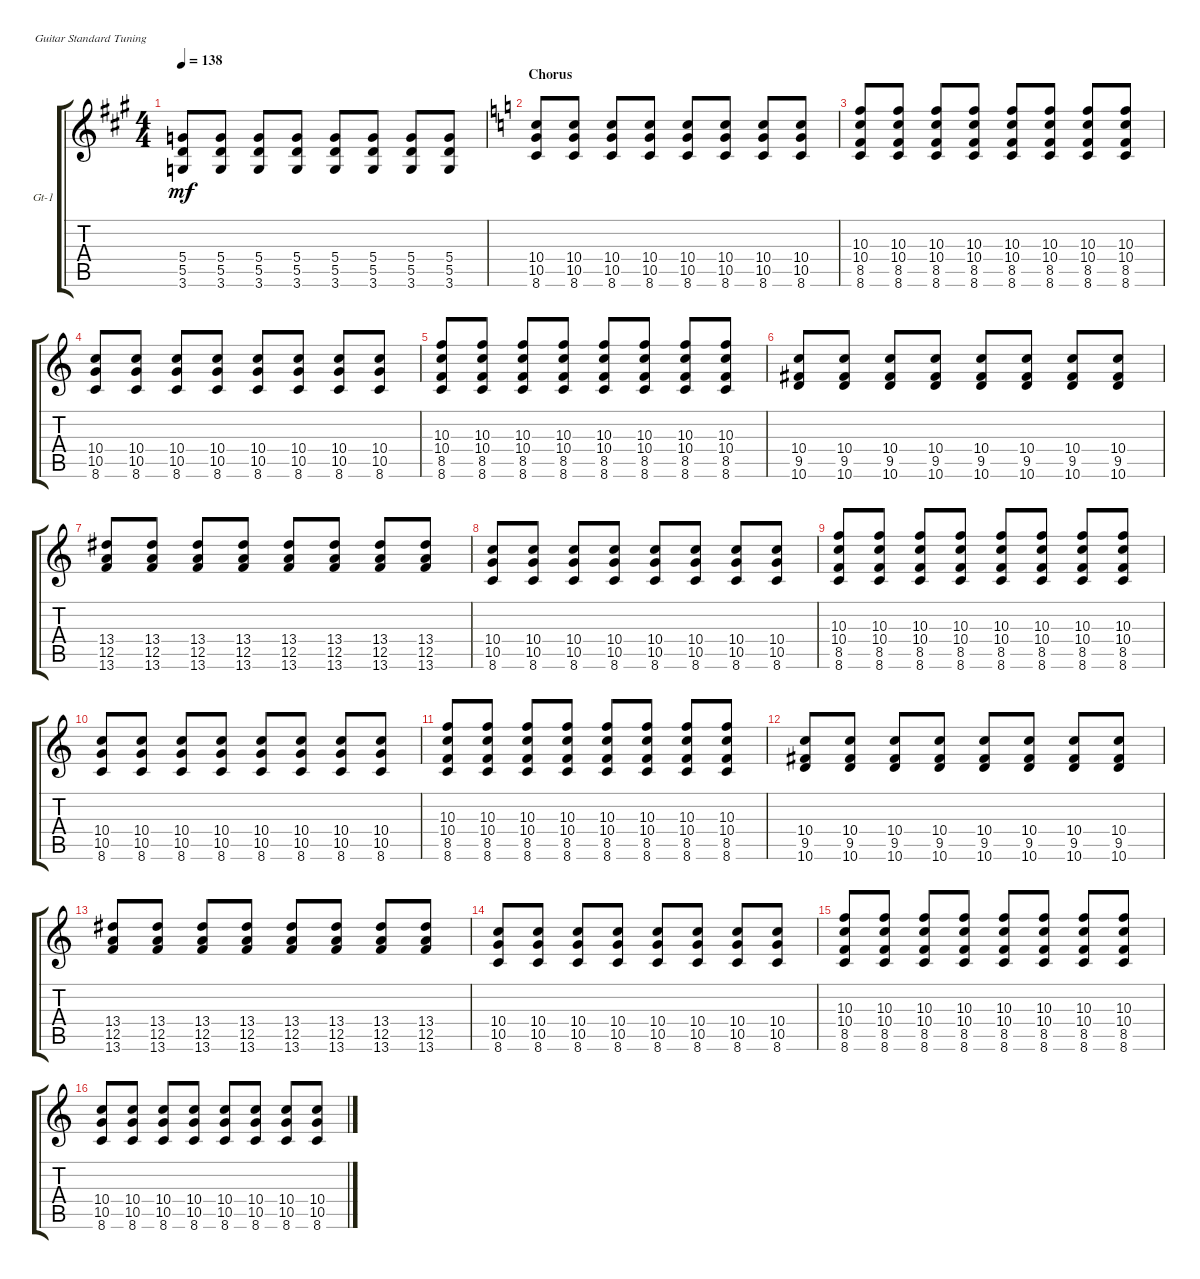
\defaultSystemsLayout 4
\bracketExtendMode groupsimilarinstruments
\firstSystemTrackNameOrientation horizontal
\otherSystemsTrackNameOrientation horizontal
\track ("Guitar 1" "Gt-1") {instrument distortionguitar}
\staff {score tabs}
\tuning (E4 B3 G3 D3 A2 E2)
\ts (4 4)
\tempo 138
\clef g2
\ks a
(3.6 5.5 5.4).8{dy mf} (3.6 5.5 5.4).8 (3.6 5.5 5.4).8 (3.6 5.5 5.4).8 (3.6 5.5 5.4).8 (3.6 5.5 5.4).8 (3.6 5.5 5.4).8 (3.6 5.5 5.4).8 |
\section ("" "Chorus")
\ks c
(8.6 10.5 10.4).8 (8.6 10.5 10.4).8 (8.6 10.5 10.4).8 (8.6 10.5 10.4).8 (8.6 10.5 10.4).8 (8.6 10.5 10.4).8 (8.6 10.5 10.4).8 (8.6 10.5 10.4).8 |
(8.6 8.5 10.4 10.3).8 (8.6 8.5 10.4 10.3).8 (8.6 8.5 10.4 10.3).8 (8.6 8.5 10.4 10.3).8 (8.6 8.5 10.4 10.3).8 (8.6 8.5 10.4 10.3).8 (8.6 8.5 10.4 10.3).8 (8.6 8.5 10.4 10.3).8 |
(8.6 10.5 10.4).8 (8.6 10.5 10.4).8 (8.6 10.5 10.4).8 (8.6 10.5 10.4).8 (8.6 10.5 10.4).8 (8.6 10.5 10.4).8 (8.6 10.5 10.4).8 (8.6 10.5 10.4).8 |
(8.6 8.5 10.4 10.3).8 (8.6 8.5 10.4 10.3).8 (8.6 8.5 10.4 10.3).8 (8.6 8.5 10.4 10.3).8 (8.6 8.5 10.4 10.3).8 (8.6 8.5 10.4 10.3).8 (8.6 8.5 10.4 10.3).8 (8.6 8.5 10.4 10.3).8 |
(10.6 9.5 10.4).8 (10.6 9.5 10.4).8 (10.6 9.5 10.4).8 (10.6 9.5 10.4).8 (10.6 9.5 10.4).8 (10.6 9.5 10.4).8 (10.6 9.5 10.4).8 (10.6 9.5 10.4).8 |
(13.6 12.5 13.4).8 (13.6 12.5 13.4).8 (13.6 12.5 13.4).8 (13.6 12.5 13.4).8 (13.6 12.5 13.4).8 (13.6 12.5 13.4).8 (13.6 12.5 13.4).8 (13.6 12.5 13.4).8 |
(8.6 10.5 10.4).8 (8.6 10.5 10.4).8 (8.6 10.5 10.4).8 (8.6 10.5 10.4).8 (8.6 10.5 10.4).8 (8.6 10.5 10.4).8 (8.6 10.5 10.4).8 (8.6 10.5 10.4).8 |
(8.6 8.5 10.4 10.3).8 (8.6 8.5 10.4 10.3).8 (8.6 8.5 10.4 10.3).8 (8.6 8.5 10.4 10.3).8 (8.6 8.5 10.4 10.3).8 (8.6 8.5 10.4 10.3).8 (8.6 8.5 10.4 10.3).8 (8.6 8.5 10.4 10.3).8 |
(8.6 10.5 10.4).8 (8.6 10.5 10.4).8 (8.6 10.5 10.4).8 (8.6 10.5 10.4).8 (8.6 10.5 10.4).8 (8.6 10.5 10.4).8 (8.6 10.5 10.4).8 (8.6 10.5 10.4).8 |
(8.6 8.5 10.4 10.3).8 (8.6 8.5 10.4 10.3).8 (8.6 8.5 10.4 10.3).8 (8.6 8.5 10.4 10.3).8 (8.6 8.5 10.4 10.3).8 (8.6 8.5 10.4 10.3).8 (8.6 8.5 10.4 10.3).8 (8.6 8.5 10.4 10.3).8 |
(10.6 9.5 10.4).8 (10.6 9.5 10.4).8 (10.6 9.5 10.4).8 (10.6 9.5 10.4).8 (10.6 9.5 10.4).8 (10.6 9.5 10.4).8 (10.6 9.5 10.4).8 (10.6 9.5 10.4).8 |
(13.6 12.5 13.4).8 (13.6 12.5 13.4).8 (13.6 12.5 13.4).8 (13.6 12.5 13.4).8 (13.6 12.5 13.4).8 (13.6 12.5 13.4).8 (13.6 12.5 13.4).8 (13.6 12.5 13.4).8 |
(8.6 10.5 10.4).8 (8.6 10.5 10.4).8 (8.6 10.5 10.4).8 (8.6 10.5 10.4).8 (8.6 10.5 10.4).8 (8.6 10.5 10.4).8 (8.6 10.5 10.4).8 (8.6 10.5 10.4).8 |
(8.6 8.5 10.4 10.3).8 (8.6 8.5 10.4 10.3).8 (8.6 8.5 10.4 10.3).8 (8.6 8.5 10.4 10.3).8 (8.6 8.5 10.4 10.3).8 (8.6 8.5 10.4 10.3).8 (8.6 8.5 10.4 10.3).8 (8.6 8.5 10.4 10.3).8 |
(8.6 10.5 10.4).8 (8.6 10.5 10.4).8 (8.6 10.5 10.4).8 (8.6 10.5 10.4).8 (8.6 10.5 10.4).8 (8.6 10.5 10.4).8 (8.6 10.5 10.4).8 (8.6 10.5 10.4).8
